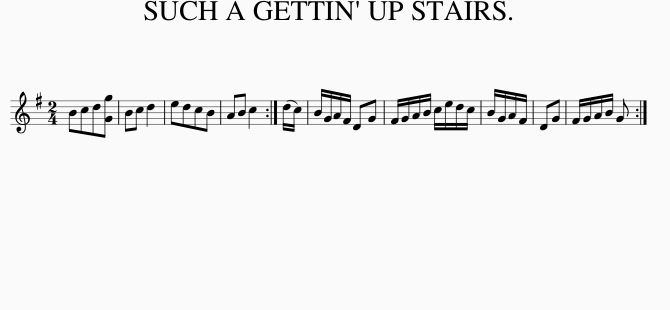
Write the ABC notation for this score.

X:1
L:1/8
M:2/4
I:linebreak $
K:G
V:1 treble
V:1
 Bcd[Gg] | Bc d2 | edcB | AB c2 :| (d/c/) | %5
 B/G/A/F/ DG | F/G/A/B/ c/e/d/c/ | B/G/A/F/ | DG | F/G/A/B/ G :| %10
